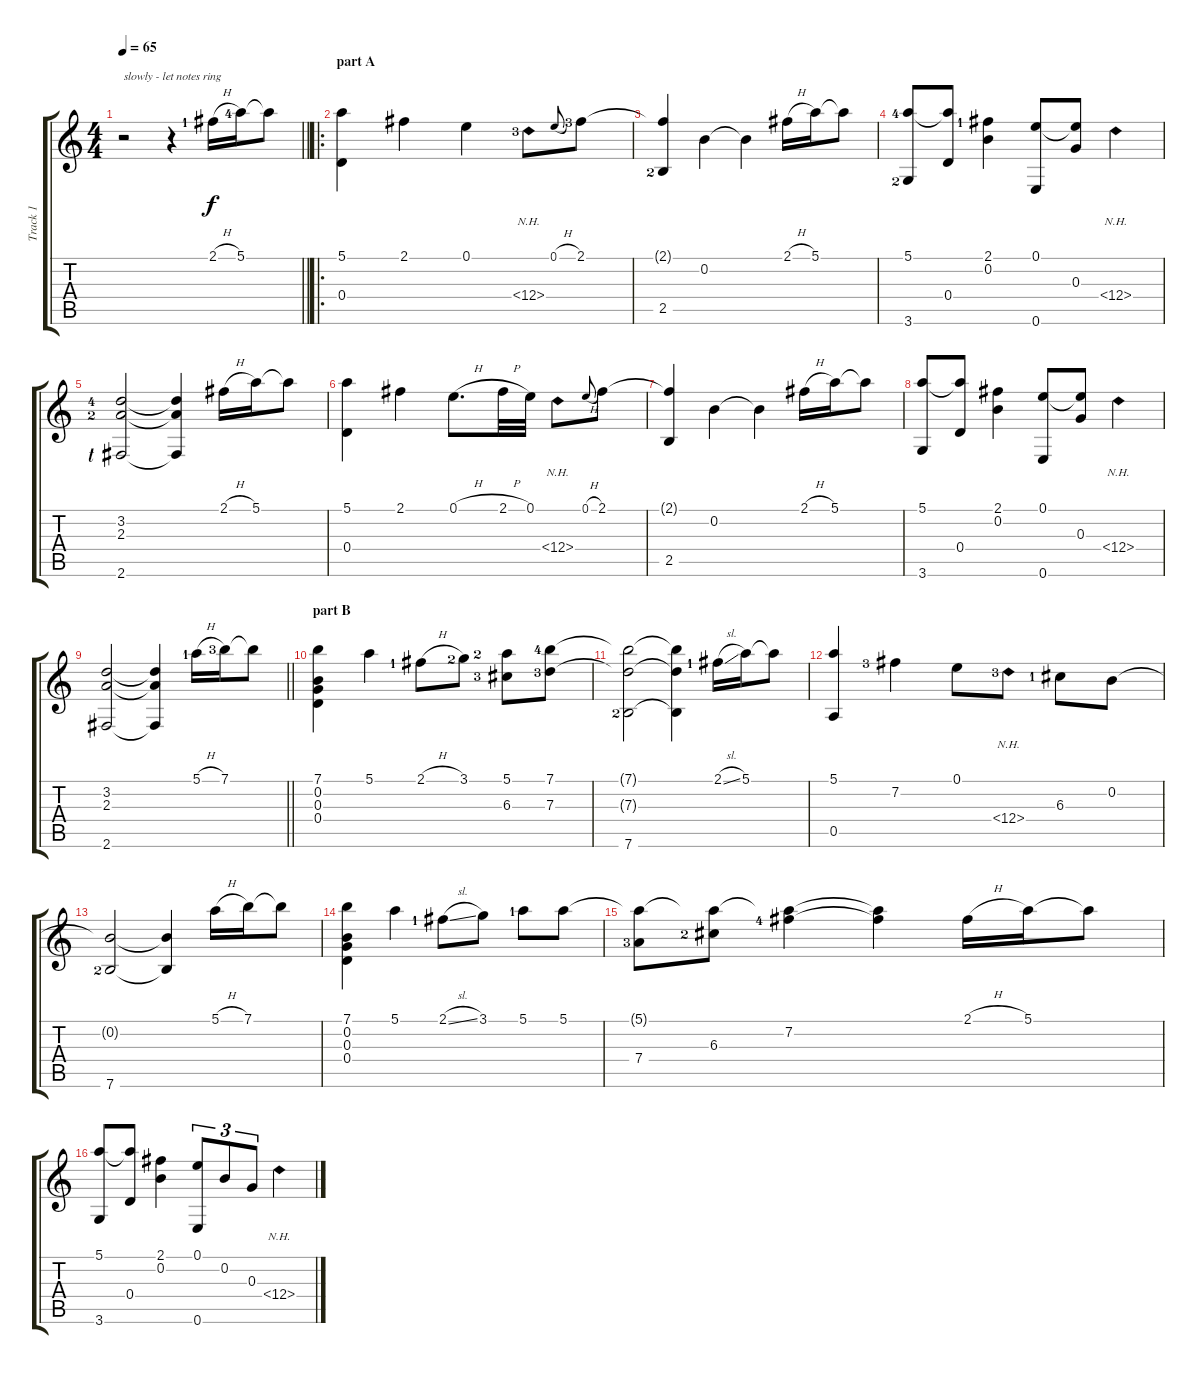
\track ("Track 1" "Track 1") {instrument acousticguitarsteel}
\staff {score tabs}
\tuning (E4 B3 G3 D3 A2 E2) {hide}
\ts (4 4)
\tempo 65
\clef g2
\barLineRight lightlight
\ks c
r.2{txt "slowly - let notes ring" dy f instrument acousticguitarsteel} r.4 2.1{h lf 2}.16 5.1{lf 5}.16 5.1{t}.8 |
\ro
\section ("" "part A")
(5.1 0.4).4 2.1.4 0.1.4 12.4{nh lf 4}.8 0.1{h}.8{gr onbeat} 2.1{lf 4}.8 |
(2.1{t} 2.5{lf 3}).4 0.2.4 0.2{t}.4 2.1{h}.16 5.1.16 5.1{t}.8 |
(5.1{lf 5} 3.6{lf 3}).8 (5.1{t} 0.4).8 (2.1{lf 2} 0.2).4 (0.1 0.6).8 (0.1{t} 0.3).8 12.4{nh}.4 |
(3.2{lf 5} 2.3{lf 3} 2.6{lf 1}).2 (3.2{t} 2.3{t} 2.6{t}).4 2.1{h}.16 5.1.16 5.1{t}.8 |
(5.1 0.4).4 2.1.4 0.1{h}.8{d} 2.1{h}.32 0.1.32 12.4{nh}.8 0.1{h}.8{gr onbeat} 2.1.8 |
(2.1{t} 2.5).4 0.2.4 0.2{t}.4 2.1{h}.16 5.1.16 5.1{t}.8 |
(5.1 3.6).8 (5.1{t} 0.4).8 (2.1 0.2).4 (0.1 0.6).8 (0.1{t} 0.3).8 12.4{nh}.4 |
\barLineRight lightlight
(3.2 2.3 2.6).2 (3.2{t} 2.3{t} 2.6{t}).4 5.1{h lf 2}.16 7.1{lf 4}.16 7.1{t}.8 |
\section ("" "part B")
(7.1 0.2 0.3 0.4).4 5.1.4 2.1{h lf 2}.8 3.1{lf 3}.8 (5.1{lf 3} 6.3{lf 4}).8 (7.1{lf 5} 7.3{lf 4}).8 |
(7.1{t} 7.3{t} 7.6{lf 3}).2 (7.1{t} 7.3{t} 7.6{t}).4 2.1{sl lf 2}.16 5.1.16 5.1{t}.8 |
(5.1 0.5).4 7.2{lf 4}.4 0.1.8 12.4{nh lf 4}.8 6.3{lf 2}.8 0.2.8 |
(0.2{t} 7.6{lf 3}).2 (0.2{t} 7.6{t}).4 5.1{h}.16 7.1.16 7.1{t}.8 |
(7.1 0.2 0.3 0.4).4 5.1.4 2.1{sl lf 2}.8 3.1.8 5.1{lf 2}.8 5.1.8 |
(5.1{t} 7.4{lf 4}).8 (5.1{t} 6.3{lf 3}).8 (5.1{t} 7.2{lf 5}).4 (5.1{t} 7.2{t}).4 2.1{h}.16 5.1.16 5.1{t}.8 |
(5.1 3.6).8 (5.1{t} 0.4).8 (2.1 0.2).4 (0.1 0.6).8{tu (3 2)} 0.2.8{tu (3 2)} 0.3.8{tu (3 2)} 12.4{nh}.4
